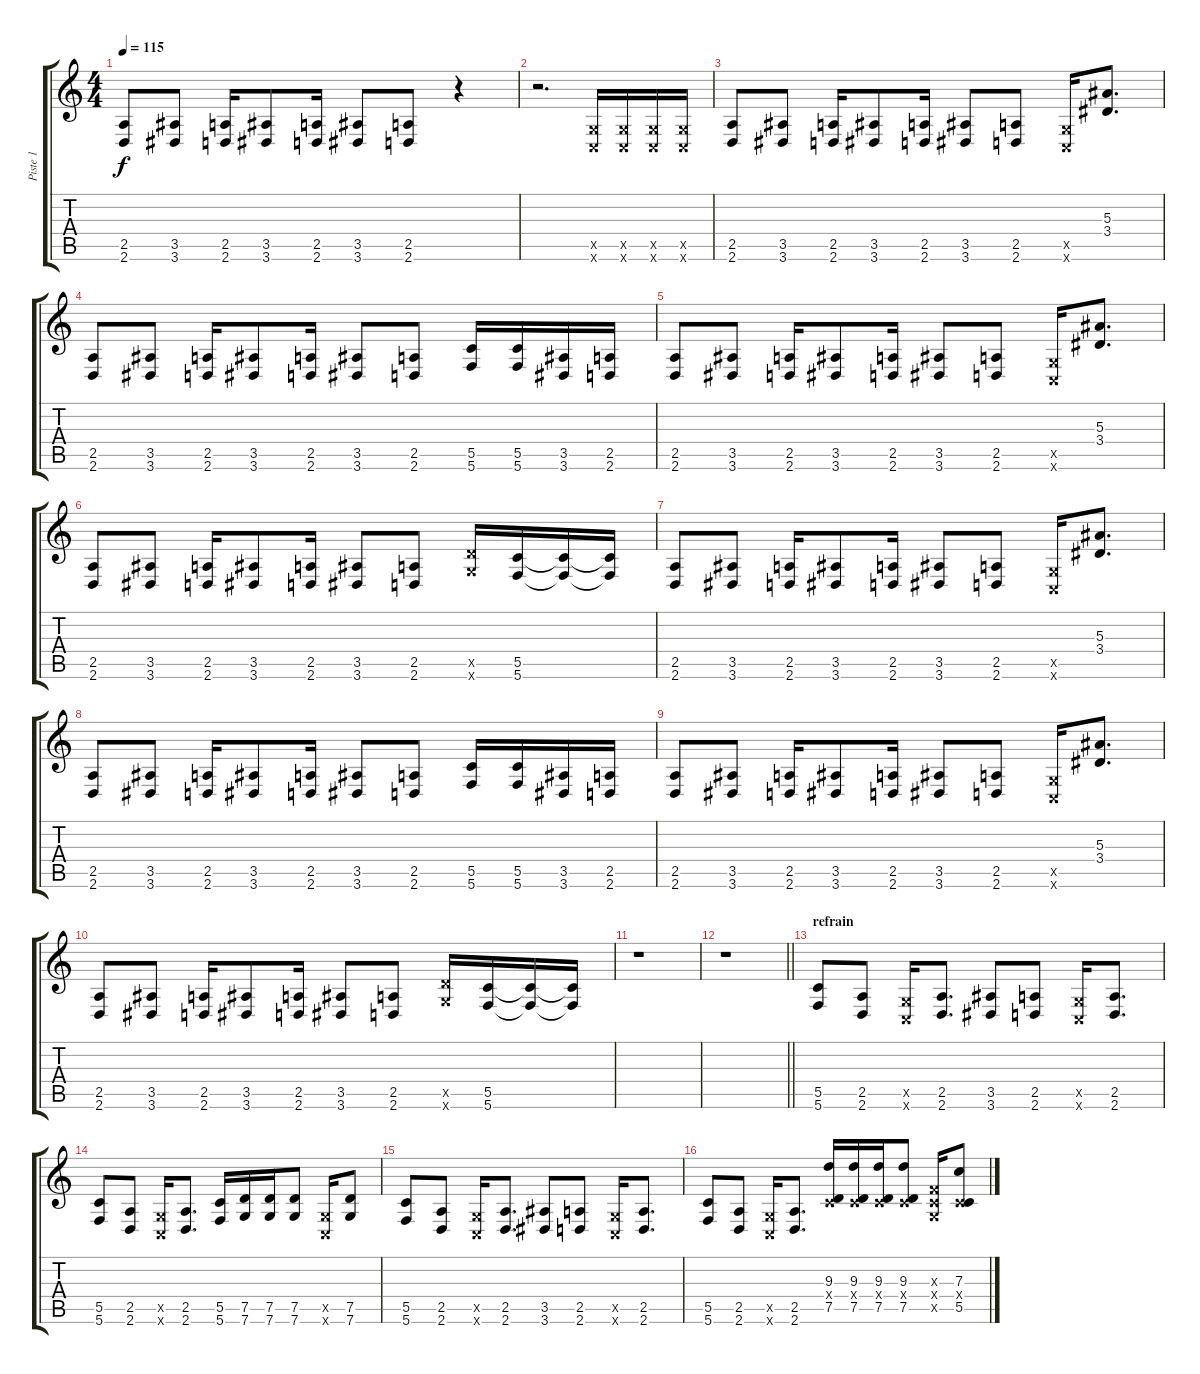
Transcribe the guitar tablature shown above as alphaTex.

\track ("Piste 1" "Piste 1") {instrument distortionguitar}
\staff {score tabs}
\tuning (D4 A3 F3 C3 G2 C2) {hide}
\ts (4 4)
\tempo 115
\clef g2
\ks c
(2.5 2.6).8{dy f balance 0} (3.5 3.6).8 (2.5 2.6).16 (3.5 3.6).8 (2.5 2.6).16 (3.5 3.6).8 (2.5 2.6).8 r.4 |
r.2{d} (0.5{x} 0.6{x}).16 (0.5{x} 0.6{x}).16 (0.5{x} 0.6{x}).16 (0.5{x} 0.6{x}).16 |
(2.5 2.6).8{balance 8} (3.5 3.6).8 (2.5 2.6).16 (3.5 3.6).8 (2.5 2.6).16 (3.5 3.6).8 (2.5 2.6).8 (0.5{x} 0.6{x}).16 (5.3 3.4).8{d} |
(2.5 2.6).8 (3.5 3.6).8 (2.5 2.6).16 (3.5 3.6).8 (2.5 2.6).16 (3.5 3.6).8 (2.5 2.6).8 (5.5 5.6).16 (5.5 5.6).16 (3.5 3.6).16 (2.5 2.6).16 |
(2.5 2.6).8 (3.5 3.6).8 (2.5 2.6).16 (3.5 3.6).8 (2.5 2.6).16 (3.5 3.6).8 (2.5 2.6).8 (0.5{x} 0.6{x}).16 (5.3 3.4).8{d} |
(2.5 2.6).8 (3.5 3.6).8 (2.5 2.6).16 (3.5 3.6).8 (2.5 2.6).16 (3.5 3.6).8 (2.5 2.6).8 (7.5{x} 7.6{x}).16 (5.5 5.6).16 (5.5{t} 5.6{t}).16 (5.5{t} 5.6{t}).16 |
(2.5 2.6).8{balance 8} (3.5 3.6).8 (2.5 2.6).16 (3.5 3.6).8 (2.5 2.6).16 (3.5 3.6).8 (2.5 2.6).8 (0.5{x} 0.6{x}).16 (5.3 3.4).8{d} |
(2.5 2.6).8 (3.5 3.6).8 (2.5 2.6).16 (3.5 3.6).8 (2.5 2.6).16 (3.5 3.6).8 (2.5 2.6).8 (5.5 5.6).16 (5.5 5.6).16 (3.5 3.6).16 (2.5 2.6).16 |
(2.5 2.6).8 (3.5 3.6).8 (2.5 2.6).16 (3.5 3.6).8 (2.5 2.6).16 (3.5 3.6).8 (2.5 2.6).8 (0.5{x} 0.6{x}).16 (5.3 3.4).8{d} |
(2.5 2.6).8 (3.5 3.6).8 (2.5 2.6).16 (3.5 3.6).8 (2.5 2.6).16 (3.5 3.6).8 (2.5 2.6).8 (7.5{x} 7.6{x}).16 (5.5 5.6).16 (5.5{t} 5.6{t}).16 (5.5{t} 5.6{t}).16 |
r.1 |
\barLineRight lightlight
r.1 |
\section ("" "refrain")
(5.5 5.6).8 (2.5 2.6).8 (0.5{x} 0.6{x}).16 (2.5 2.6).8{d} (3.5 3.6).8 (2.5 2.6).8 (0.5{x} 0.6{x}).16 (2.5 2.6).8{d} |
(5.5 5.6).8 (2.5 2.6).8 (0.5{x} 0.6{x}).16 (2.5 2.6).8{d} (5.5 5.6).16 (7.5 7.6).16 (7.5 7.6).16 (7.5 7.6).8 (0.5{x} 0.6{x}).16 (7.5 7.6).8 |
(5.5 5.6).8 (2.5 2.6).8 (0.5{x} 0.6{x}).16 (2.5 2.6).8{d} (3.5 3.6).8 (2.5 2.6).8 (0.5{x} 0.6{x}).16 (2.5 2.6).8{d} |
(5.5 5.6).8 (2.5 2.6).8 (0.5{x} 0.6{x}).16 (2.5 2.6).8{d} (9.3 0.4{x} 7.5).16 (9.3 0.4{x} 7.5).16 (9.3 0.4{x} 7.5).16 (9.3 0.4{x} 7.5).8 (0.3{x} 0.4{x} 0.5{x}).16 (7.3 0.4{x} 5.5).8
